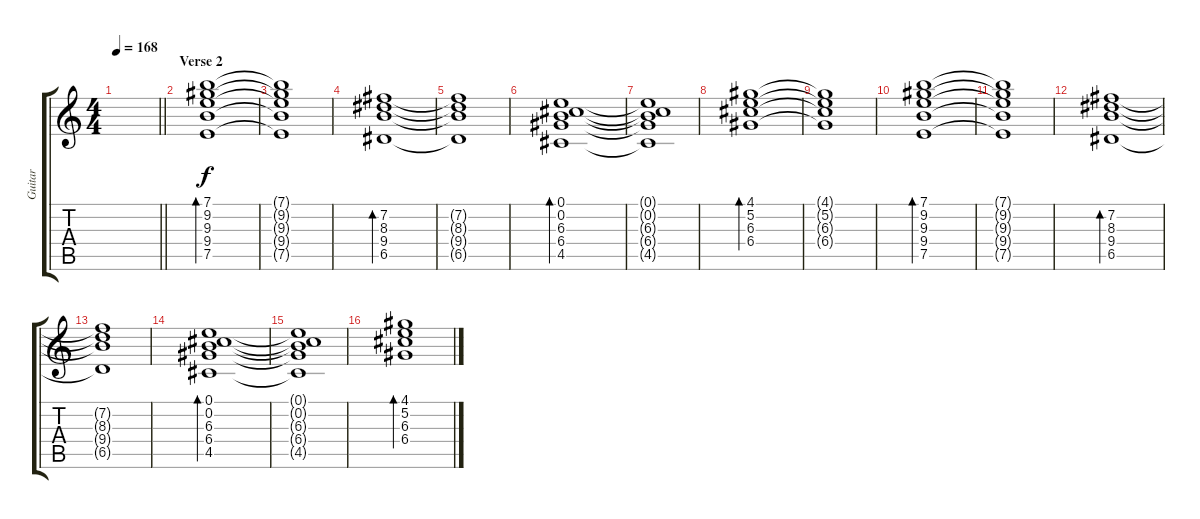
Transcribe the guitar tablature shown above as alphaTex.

\track ("Guitar" "Guitar") {instrument electricguitarclean}
\staff {score tabs}
\tuning (E4 B3 G3 D3 A2 E2) {hide}
\ts (4 4)
\tempo 168
\clef g2
\barLineRight lightlight
\ks c
|
\section ("" "Verse 2")
(7.1 9.2 9.3 9.4 7.5).1{bd 240} |
(7.1{t} 9.2{t} 9.3{t} 9.4{t} 7.5{t}).1 |
(7.2 8.3 9.4 6.5).1{bd 240} |
(7.2{t} 8.3{t} 9.4{t} 6.5{t}).1 |
(0.1 0.2 6.3 6.4 4.5).1{bd 240} |
(0.1{t} 0.2{t} 6.3{t} 6.4{t} 4.5{t}).1 |
(4.1 5.2 6.3 6.4).1{bd 240} |
(4.1{t} 5.2{t} 6.3{t} 6.4{t}).1 |
(7.1 9.2 9.3 9.4 7.5).1{bd 240} |
(7.1{t} 9.2{t} 9.3{t} 9.4{t} 7.5{t}).1 |
(7.2 8.3 9.4 6.5).1{bd 240} |
(7.2{t} 8.3{t} 9.4{t} 6.5{t}).1 |
(0.1 0.2 6.3 6.4 4.5).1{bd 240} |
(0.1{t} 0.2{t} 6.3{t} 6.4{t} 4.5{t}).1 |
(4.1 5.2 6.3 6.4).1{bd 240}
